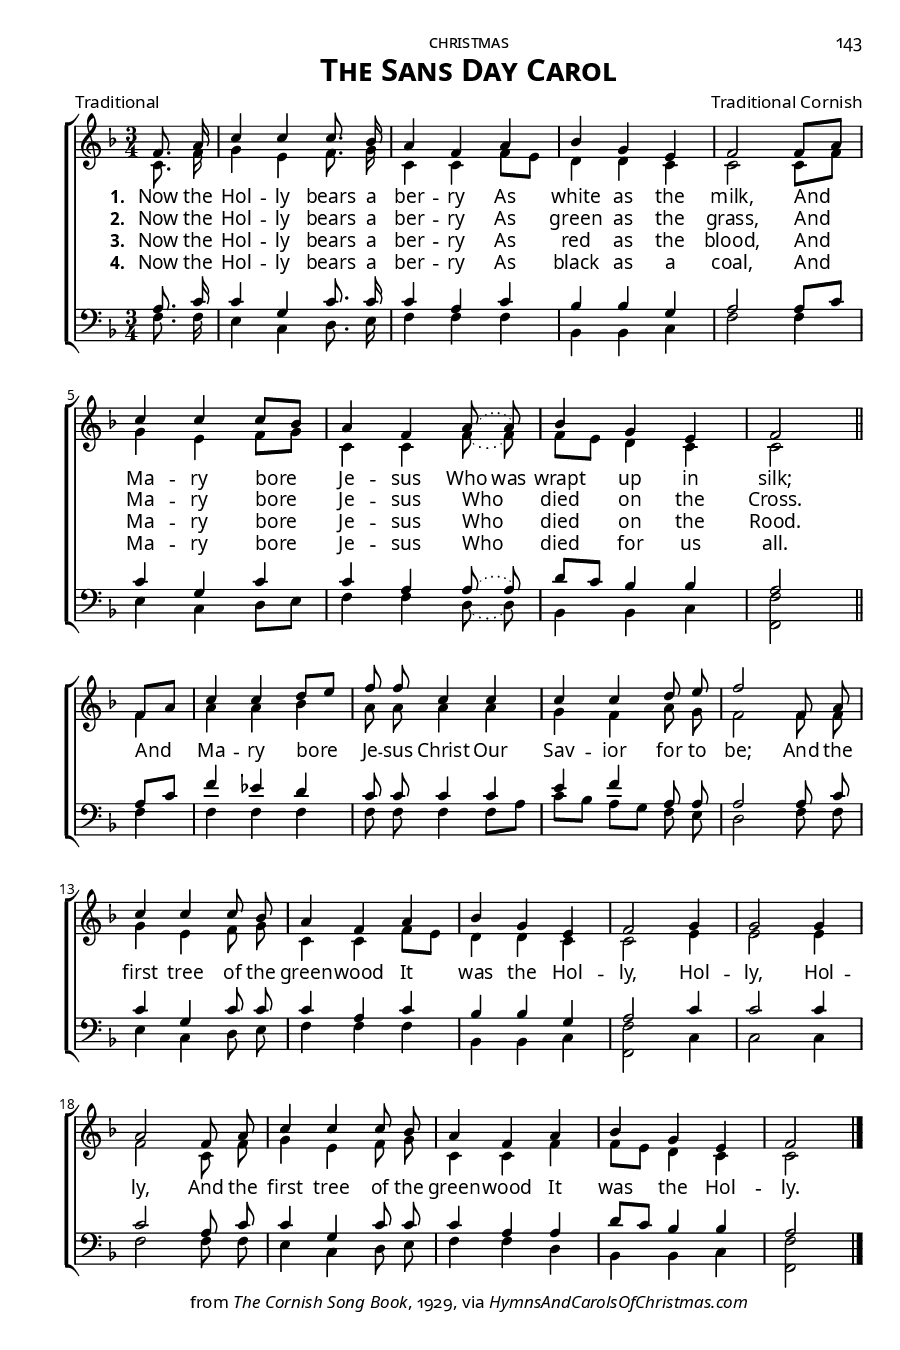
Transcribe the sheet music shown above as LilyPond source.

\version "2.14.2"
\include "util.ly"
\header {
  title = \markup{\override #'(font-name . "Garamond Premier Pro Semibold"){ \abs-fontsize #15 \smallCapsOldStyle"The Sans Day Carol"}}
  poet = \markup\oldStyleNum"Traditional"
  composer = \markup\oldStyleNum"Traditional Cornish"
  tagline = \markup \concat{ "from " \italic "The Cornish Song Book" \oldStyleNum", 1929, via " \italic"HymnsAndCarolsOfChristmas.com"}
}
\paper {
  %print-all-headers = ##t
  paper-height = 9\in
  paper-width = 6\in
  indent = 0\in
  %system-system-spacing = #'((basic-distance . 10) (padding . 0))
  system-system-spacing =
    #'((basic-distance . 0)
       (minimum-distance . 0)
       (padding . -5)
       (stretchability . 100))
  ragged-last-bottom = ##f
  ragged-bottom = ##f
  two-sided = ##t
  inner-margin = 0.5\in
  outer-margin = 0.25\in
  top-margin = 0.25\in
  bottom-margin = 0.25\in
  first-page-number = #143
  print-first-page-number = ##t
  headerLine = \markup{\override #'(font-name . "Garamond Premier Pro") \smallCapsOldStyle"christmas"}
  oddHeaderMarkup = \markup\fill-line{
     \override #'(font-name . "Garamond Premier Pro")\abs-fontsize #8.5
     \combine 
        \fill-line{"" \on-the-fly #print-page-number-check-first
        \oldStylePageNum""
        }
        \fill-line{\headerLine}
  }
  evenHeaderMarkup = \markup {
     \override #'(font-name . "Garamond Premier Pro")\abs-fontsize #8.5
     \combine
        \on-the-fly #print-page-number-check-first
        \oldStylePageNum""
        \fill-line{\headerLine}
  }
}
#(set-global-staff-size 15) \paper{ #(define fonts (make-pango-font-tree "GoudyOlSt BT" "Garamond Premier Pro" "Garamond Premier Pro" (/ 15 20))) }
global = {
  \key f \major
  \time 3/4
  \autoBeamOff
  % Quarter note = 108
}

sopMusic = \relative c' {
  \partial 4 f8. a16 |
  c4 c c8. bes16 |
  a4 f a |
  bes g e |
  f2 f8[ a] |
  c4 c c8[ bes] |
  
  a4 f \slurDotted a8( a) |
  bes4 g e |
  f2 \bar "||" \break
  f8[ a] |
  c4 c d8[ e] |
  f8 f c4 c |
  
  c c d8 e |
  f2 f,8 a |
  c4 c c8 bes |
  a4 f a |
  bes g e |
  f2 g4 |
  
  g2 g4 |
  a2 f8 a |
  c4 c c8 bes |
  a4 f a |
  bes g e |
  \partial 2 f2 \bar "|."
  
}
sopWords = \lyricmode {
  
}

altoMusic = \relative c' {
  c8. f16 |
  g4 e f8. g16 |
  c,4 c f8[ e] |
  d4 d c |
  c2 c8[ f] |
  g4 e f8[ g] |
  
  c,4 c \slurDotted f8( f) |
  f[ e] d4 c |
  c2 |
  f4 |
  a a bes |
  a8 a a4 a |
  
  g f a8 g |
  f2 f8 f |
  g4 e f8 g |
  c,4 c f8[ e] |
  d4 d c |
  c2 e4 |
  
  e2 e4 |
  f2 c8 f |
  g4 e f8 g |
  c,4 c f |
  f8[ e] d4 c |
  c2 \bar "|."
}
altoWords = \lyricmode {
  \dropLyricsV
  \set stanza = #"1. "
  Now the Hol -- ly bears a ber -- ry
  As white as the milk,
  And Ma -- ry bore Je -- sus
  \set ignoreMelismata = ##t
  Who was wrapt up in silk;
  \unset ignoreMelismata
  
  And Ma -- ry bore Je -- sus Christ Our
  Sav -- ior for to be;
  And the first tree of the green -- wood
  It was the Hol -- ly,
  Hol -- ly,
  Hol -- ly,
  And the first tree of the green -- wood
  It was the Hol -- ly.
}
altoWordsII = \lyricmode {
  \dropLyricsV
%\markup\italic
  \set stanza = #"2. "
  Now the Hol -- ly bears a ber -- ry
  As green as the grass,
  And Ma -- ry bore Je -- sus Who died on the Cross.
}
altoWordsIII = \lyricmode {
  \dropLyricsV
  \set stanza = #"3. "
  Now the Hol -- ly bears a ber -- ry
  As red as the blood,
  And Ma -- ry bore Je -- sus Who died on the Rood.
}
altoWordsIV = \lyricmode {
  \dropLyricsV
  \set stanza = #"4. "
  Now the Hol -- ly bears a ber -- ry
  As black as a coal,
  And Ma -- ry bore Je -- sus Who died for us all.
}
altoWordsV = \lyricmode {
  \set stanza = #"5. "
  \set ignoreMelismata = ##t
}
altoWordsVI = \lyricmode {
  \set stanza = #"6. "
  \set ignoreMelismata = ##t
}
tenorMusic = \relative c' {
  a8. c16 |
  c4 g c8. c16 |
  c4 a c |
  bes bes g |
  a2 a8[ c] |
  c4 g c |
  
  c a \slurDotted a8( a) |
  d[ c] bes4 bes |
  a2 |
  a8[ c] |
  f4 ees d |
  c8 c c4 c |
  
  e f a,8 a |
  a2 a8 c |
  c4 g c8 c |
  c4 a c |
  bes bes g |
  a2 c4 |
  
  c2 c4 |
  c2 a8 c |
  c4 g c8 c |
  c4 a a |
  d8[ c] bes4 bes |
  a2 \bar "|."
}
tenorWords = \lyricmode {

}

bassMusic = \relative c {
  f8. f16 |
  e4 c d8. e16 |
  f4 f f |
  bes, bes c |
  f2 f4 |
  e c d8[ e] |
  
  f4 f \slurDotted d8( d) |
  bes4 bes c |
  <f f,>2 |
  f4 |
  f f f |
  f8 f f4 f8[ a] |
  
  c[ bes] a[ g] f e |
  d2 f8 f |
  e4 c d8 e |
  f4 f f |
  bes, bes c |
  <f f,>2 c4 |
  
  c2 c4 |
  f2 f8 f |
  e4 c d8 e |
  f4 f d |
  bes bes c |
  <f f,>2 \bar "|."
}
bassWords = \lyricmode {

}

pianoRH = \relative c' {
  
}
pianoLH = \relative c' {
  
}

\score {
  <<
   \new ChoirStaff <<
    \new Staff = women <<
      \new Voice = "sopranos" { \voiceOne << \global \sopMusic >> }
      \new Voice = "altos" { \voiceTwo << \global \altoMusic >> }
    >>
    \new Lyrics \with { alignAboveContext = #"women" \override VerticalAxisGroup #'nonstaff-relatedstaff-spacing = #'((basic-distance . 1))} \lyricsto "sopranos" \sopWords
    \new Lyrics = "altosVI"  \with { alignBelowContext = #"women" } \lyricsto "sopranos" \altoWordsVI
    \new Lyrics = "altosV"  \with { alignBelowContext = #"women" } \lyricsto "sopranos" \altoWordsV
    \new Lyrics = "altosIV"  \with { alignBelowContext = #"women" } \lyricsto "sopranos" \altoWordsIV
    \new Lyrics = "altosIII"  \with { alignBelowContext = #"women" } \lyricsto "sopranos" \altoWordsIII
    \new Lyrics = "altosII"  \with { alignBelowContext = #"women" } \lyricsto "sopranos" \altoWordsII
    \new Lyrics = "altos"  \with { alignBelowContext = #"women" \override VerticalAxisGroup #'nonstaff-relatedstaff-spacing = #'((basic-distance . 1)) } \lyricsto "sopranos" \altoWords
   \new Staff = men <<
      \clef bass
      \new Voice = "tenors" { \voiceOne << \global \tenorMusic >> }
      \new Voice = "basses" { \voiceTwo << \global \bassMusic >> }
    >>
    \new Lyrics \with { alignAboveContext = #"men" \override VerticalAxisGroup #'nonstaff-relatedstaff-spacing = #'((basic-distance . 1)) } \lyricsto "tenors" \tenorWords
    \new Lyrics \with { alignBelowContext = #"men" \override VerticalAxisGroup #'nonstaff-relatedstaff-spacing = #'((basic-distance . 1)) } \lyricsto "basses" \bassWords
  >>
%    \new PianoStaff << \new Staff { \new Voice { \pianoRH } } \new Staff { \clef "bass" \pianoLH } >>
  >>
  \layout {
    \context {
      \Score
      %\override SpacingSpanner #'base-shortest-duration = #(ly:make-moment 1 8)
      %\override SpacingSpanner #'common-shortest-duration = #(ly:make-moment 1 4)
    }
    \context {
      % Remove all empty staves
      % \Staff \RemoveEmptyStaves \override VerticalAxisGroup #'remove-first = ##t
    }
  }
}
